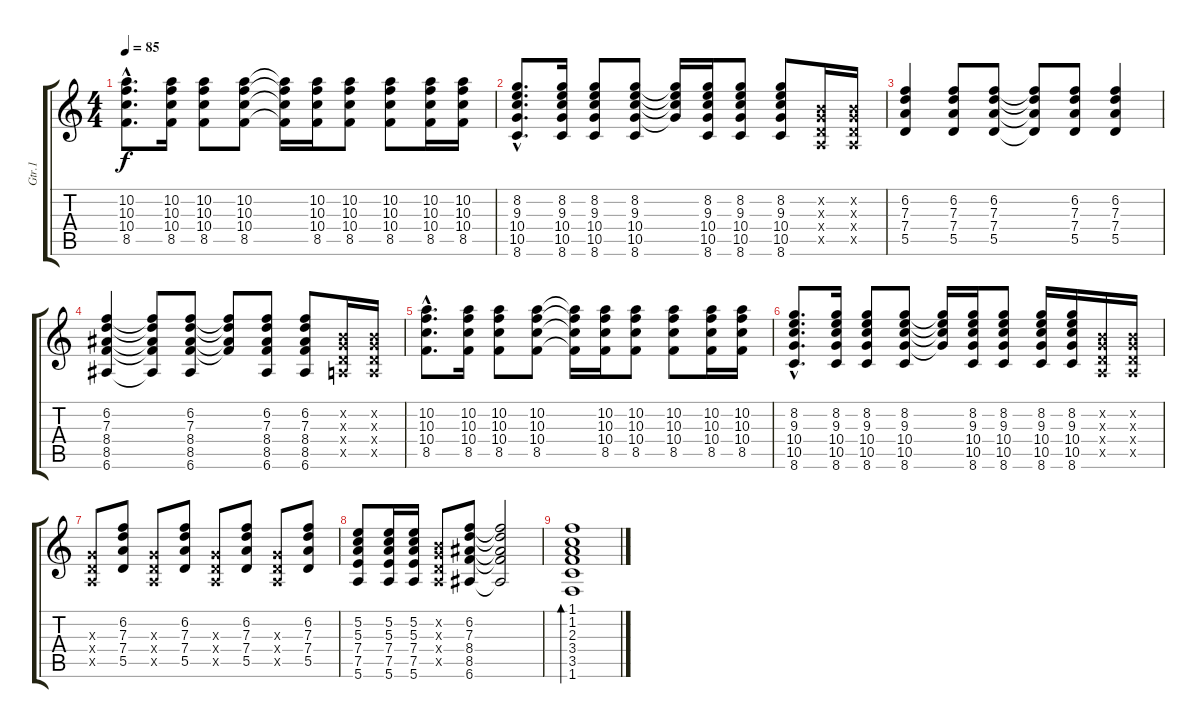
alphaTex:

\track ("Gtr.1" "Gtr.1") {instrument acousticguitarsteel}
\staff {score tabs}
\tuning (E4 B3 G3 D3 A2 E2) {hide}
\ts (4 4)
\tempo 85
\clef g2
\ks c
(10.2{hac} 10.3{hac} 10.4{hac} 8.5{hac}).8{d dy f} (10.2 10.3 10.4 8.5).16 (10.2 10.3 10.4 8.5).8 (10.2 10.3 10.4 8.5).8 (10.2{t} 10.3{t} 10.4{t} 8.5{t}).16 (10.2 10.3 10.4 8.5).16 (10.2 10.3 10.4 8.5).8 (10.2 10.3 10.4 8.5).8 (10.2 10.3 10.4 8.5).16 (10.2 10.3 10.4 8.5).16 |
(8.2{hac} 9.3{hac} 10.4{hac} 10.5{hac} 8.6{hac}).8{d} (8.2 9.3 10.4 10.5 8.6).16 (8.2 9.3 10.4 10.5 8.6).8 (8.2 9.3 10.4 10.5 8.6).8 (8.2{t} 9.3{t} 10.4{t} 10.5{t}).16 (8.2 9.3 10.4 10.5 8.6).16 (8.2 9.3 10.4 10.5 8.6).8 (8.2 9.3 10.4 10.5 8.6).8 (0.2{x} 0.3{x} 0.4{x} 0.5{x}).16 (0.2{x} 0.3{x} 0.4{x} 0.5{x}).16 |
(6.2 7.3 7.4 5.5).4 (6.2 7.3 7.4 5.5).8 (6.2 7.3 7.4 5.5).8 (6.2{t} 7.3{t} 7.4{t} 5.5{t}).8 (6.2 7.3 7.4 5.5).8 (6.2 7.3 7.4 5.5).4 |
(6.2 7.3 8.4 8.5 6.6).4 (6.2{t} 7.3{t} 8.4{t} 8.5{t} 6.6{t}).8 (6.2 7.3 8.4 8.5 6.6).8 (6.2{t} 7.3{t} 8.4{t} 8.5{t}).8 (6.2 7.3 8.4 8.5 6.6).8 (6.2 7.3 8.4 8.5 6.6).8 (0.2{x} 0.3{x} 0.4{x} 0.5{x}).16 (0.2{x} 0.3{x} 0.4{x} 0.5{x}).16 |
(10.2{hac} 10.3{hac} 10.4{hac} 8.5{hac}).8{d} (10.2 10.3 10.4 8.5).16 (10.2 10.3 10.4 8.5).8 (10.2 10.3 10.4 8.5).8 (10.2{t} 10.3{t} 10.4{t} 8.5{t}).16 (10.2 10.3 10.4 8.5).16 (10.2 10.3 10.4 8.5).8 (10.2 10.3 10.4 8.5).8 (10.2 10.3 10.4 8.5).16 (10.2 10.3 10.4 8.5).16 |
(8.2{hac} 9.3{hac} 10.4{hac} 10.5{hac} 8.6{hac}).8{d} (8.2 9.3 10.4 10.5 8.6).16 (8.2 9.3 10.4 10.5 8.6).8 (8.2 9.3 10.4 10.5 8.6).8 (8.2{t} 9.3{t} 10.4{t} 10.5{t}).16 (8.2 9.3 10.4 10.5 8.6).16 (8.2 9.3 10.4 10.5 8.6).8 (8.2 9.3 10.4 10.5 8.6).16 (8.2 9.3 10.4 10.5 8.6).16 (0.2{x} 0.3{x} 0.4{x} 0.5{x}).16 (0.2{x} 0.3{x} 0.4{x} 0.5{x}).16 |
(0.3{x} 0.4{x} 0.5{x}).8 (6.2 7.3 7.4 5.5).8 (0.3{x} 0.4{x} 0.5{x}).8 (6.2 7.3 7.4 5.5).8 (0.3{x} 0.4{x} 0.5{x}).8 (6.2 7.3 7.4 5.5).8 (0.3{x} 0.4{x} 0.5{x}).8 (6.2 7.3 7.4 5.5).8 |
(5.2 5.3 7.4 7.5 5.6).8 (5.2 5.3 7.4 7.5 5.6).16 (5.2 5.3 7.4 7.5 5.6).16 (0.2{x} 0.3{x} 0.4{x} 0.5{x}).8 (6.2 7.3 8.4 8.5 6.6).8 (6.2{t} 7.3{t} 8.4{t} 8.5{t} 6.6{t}).2 |
(1.1 1.2 2.3 3.4 3.5 1.6).1{bd 240}
